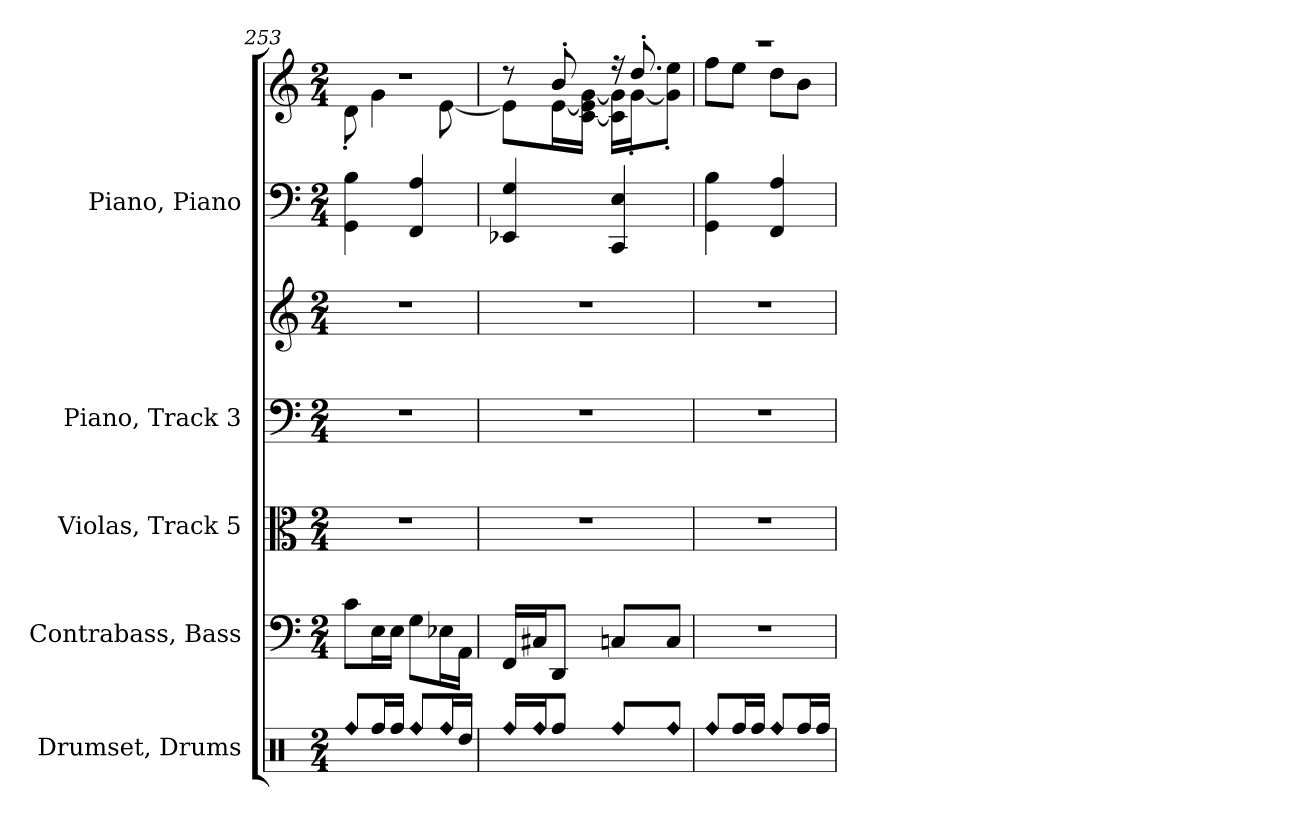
**kern	**kern	**kern	**kern	**kern	**kern	**kern
*part5	*part4	*part3	*part2	*part2	*part1	*part1
*staff7	*staff6	*staff5	*staff4	*staff3	*staff2	*staff1
*I"Drumset, Drums	*I"Contrabass, Bass	*I"Violas, Track  5	*I"Piano, Track  3	*	*I"Piano, Piano	*
*I'D. Set	*I'Cb.	*I'Vlas.	*I'Pno.	*	*I'Pno.	*
*clefX	*clefF4	*clefC3	*clefF4	*clefG2	*clefF4	*clefG2
*	*ITrd7c12	*	*	*	*	*
*k[]	*k[]	*k[]	*k[]	*k[]	*k[]	*k[]
*M2/4	*M2/4	*M2/4	*M2/4	*M2/4	*M2/4	*M2/4
=253	=253	=253	=253	=253	=253	=253
!LO:N:head=diamond	!	!	!	!	!	!
*	*	*	*	*	*	*^
8Rff/L	8C\L	2r	2r	2r	4GG\ 4B\	2r	8d'\
16Rff/L	16EE\L	.	.	.	.	.	4g\
16Rff/JJ	16EE\JJ	.	.	.	.	.	.
!LO:N:head=diamond	!	!	!	!	!	!	!
8Rff/L	8GG\L	.	.	.	4FF/ 4A/	.	.
!LO:N:head=diamond	!	!	!	!	!	!	!
16Rff/L	16EE-X\L	.	.	.	.	.	[8e\
16Rdd/JJ	16AAA\JJ	.	.	.	.	.	.
=254	=254	=254	=254	=254	=254	=254	=254
!LO:N:head=diamond	!	!	!	!	!	!	!
16Rff/LL	16FFF/LL	2r	2r	2r	4EE-X/ 4G/	8r	8e\L]
!LO:N:head=diamond	!	!	!	!	!	!	!
16Rff/J	16CC#X/J	.	.	.	.	.	.
8Rff/J	8DDD/J	.	.	.	.	8b'/	[16e\L
.	.	.	.	.	.	.	[16c\ 16e\] [16g\JJ
!LO:N:head=diamond	!	!	!	!	!	!	!
8Rff/L	8CCn/L	.	.	.	4CC/ 4E/	16r	16c\] 16g\]LL
.	.	.	.	.	.	8.dd'/	[16g'\J
!LO:N:head=diamond	!	!	!	!	!	!	!
8Rff/J	8CC/J	.	.	.	.	.	8g\]' 8ee\'J
!!LO:PB:g=z	!!
=255	=255	=255	=255	=255	=255	=255	=255
!LO:N:head=diamond	!	!	!	!	!	!	!
8Rff/L	2r	2r	2r	2r	4GG\ 4B\	2r	8ff\L
16Rff/L	.	.	.	.	.	.	8ee\J
16Rff/JJ	.	.	.	.	.	.	.
!LO:N:head=diamond	!	!	!	!	!	!	!
8Rff/L	.	.	.	.	4FF/ 4A/	.	8dd\L
16Rff/L	.	.	.	.	.	.	8b\J
16Rff/JJ	.	.	.	.	.	.	.
*	*	*	*	*	*	*v	*v
=	=	=	=	=	=	=
*-	*-	*-	*-	*-	*-	*-
